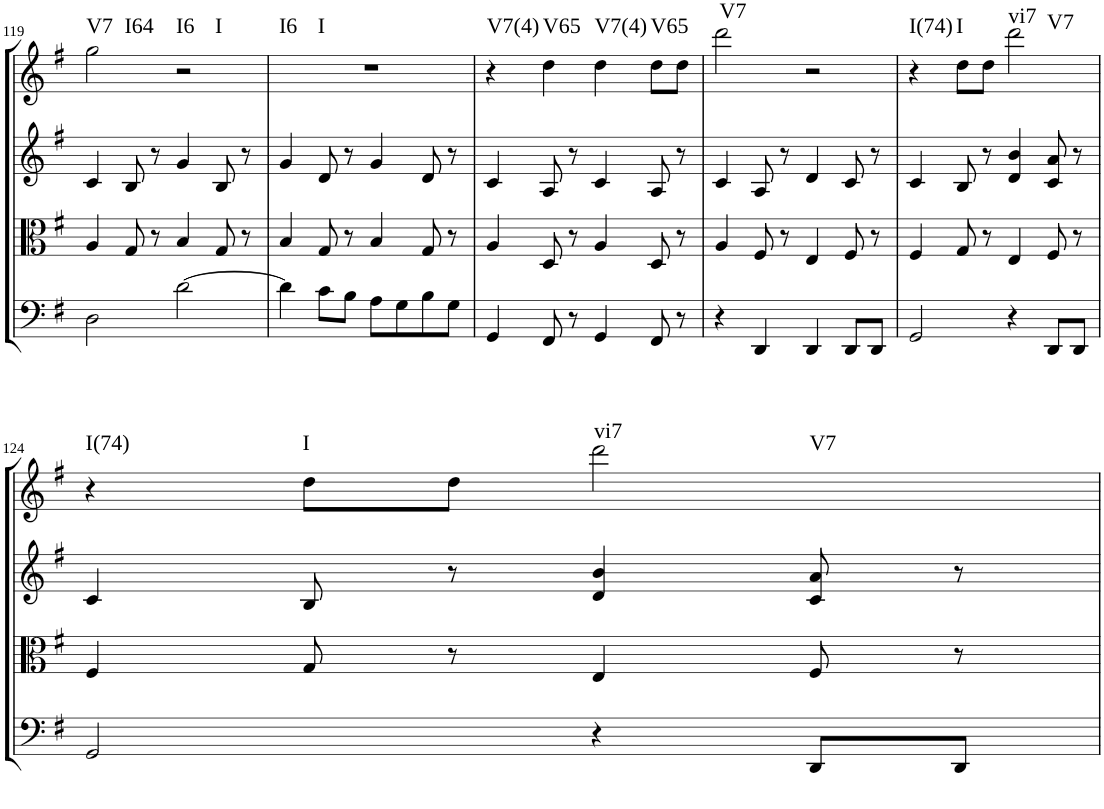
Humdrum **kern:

**kern	**kern	**kern	**kern	**harte
*part4	*part3	*part2	*part1	*part1
*staff4	*staff3	*staff2	*staff1	*
*I"Violoncello.	*I"Viola.	*I"Violino II.	*I"Violino I.	*
*I'Vc	*I'Vla	*I'Vln	*I'Vln	*
!!LO:PB:g=z
*clefF4	*clefC3	*clefG2	*clefG2	*
*k[f#]	*k[f#]	*k[f#]	*k[f#]	*
*G:	*G:	*G:	*G:	*
*M4/4	*M4/4	*M4/4	*M4/4	*
*met(c)	*met(c)	*met(c)	*met(c)	*
=119	=119	=119	=119	=119
!	!	!	!	!LO:H:n=1:kt=V7
!	!	!	!	!LO:H:n=2:kt=I64
2D\	4A/	4c/	2gg\	N N
.	8G/	8B/	.	.
.	8r	8r	.	.
!	!	!	!	!LO:H:n=1:kt=I6
!	!	!	!	!LO:H:n=2:kt=I
[2d\	4B/	4g/	2r	N N
.	8G/	8B/	.	.
.	8r	8r	.	.
=120	=120	=120	=120	=120
!	!	!	!	!LO:H:n=1:kt=I6
!	!	!	!	!LO:H:n=2:kt=I
4d\]	4B/	4g/	1r	N N
8c\L	8G/	8d/	.	.
8B\J	8r	8r	.	.
8A\L	4B/	4g/	.	.
8G\	.	.	.	.
8B\	8G/	8d/	.	.
8G\J	8r	8r	.	.
=121	=121	=121	=121	=121
!	!	!	!	!LO:H:kt=V7(4)
4GG/	4A/	4c/	4r	N
!	!	!	!	!LO:H:kt=V65
8FF#/	8D/	8A/	4dd\	N
8r	8r	8r	.	.
!	!	!	!	!LO:H:kt=V7(4)
4GG/	4A/	4c/	4dd\	N
!	!	!	!	!LO:H:kt=V65
8FF#/	8D/	8A/	8dd\L	N
8r	8r	8r	8dd\J	.
=122	=122	=122	=122	=122
!	!	!	!	!LO:H:kt=V7
4r	4A/	4c/	2ddd\	N
4DD/	8F#/	8A/	.	.
.	8r	8r	.	.
4DD/	4E/	4d/	2r	.
8DD/L	8F#/	8c/	.	.
8DD/J	8r	8r	.	.
=123	=123	=123	=123	=123
!	!	!	!	!LO:H:kt=I(74)
2GG/	4F#/	4c/	4r	N
!	!	!	!	!LO:H:kt=I
.	8G/	8B/	8dd\L	N
.	8r	8r	8dd\J	.
!	!	!	!	!LO:H:n=1:kt=vi7
!	!	!	!	!LO:H:n=2:kt=V7
4r	4E/	4d/ 4b/	2ddd\	N N
8DD/L	8F#/	8c/ 8a/	.	.
8DD/J	8r	8r	.	.
!!LO:LB:g=z
=124	=124	=124	=124	=124
!	!	!	!	!LO:H:kt=I(74)
2GG/	4F#/	4c/	4r	N
!	!	!	!	!LO:H:kt=I
.	8G/	8B/	8dd\L	N
.	8r	8r	8dd\J	.
!	!	!	!	!LO:H:n=1:kt=vi7
!	!	!	!	!LO:H:n=2:kt=V7
4r	4E/	4d/ 4b/	2ddd\	N N
8DD/L	8F#/	8c/ 8a/	.	.
8DD/J	8r	8r	.	.
=	=	=	=	=
*-	*-	*-	*-	*-
